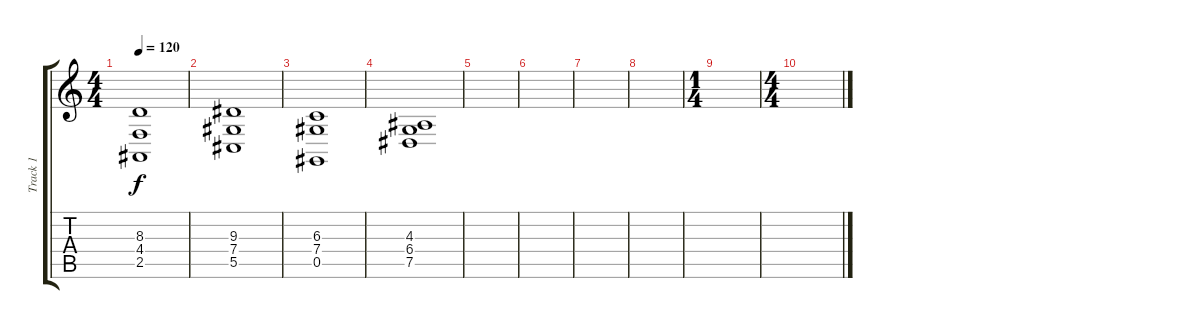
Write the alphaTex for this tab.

\track ("Track 1" "Track 1") {instrument stringensemble1}
\staff {score tabs}
\tuning (Eb4 Bb3 Gb3 Db3 Ab2 Eb2) {hide}
\ts (4 4)
\tempo 120
\clef g2
\ks c
(8.3 4.4 2.5).1{dy f} |
(9.3 7.4 5.5).1 |
(6.3 7.4 0.5).1 |
(4.3 6.4 7.5).1 |
|
|
|
|
\ts (1 4)
|
\ts (4 4)
